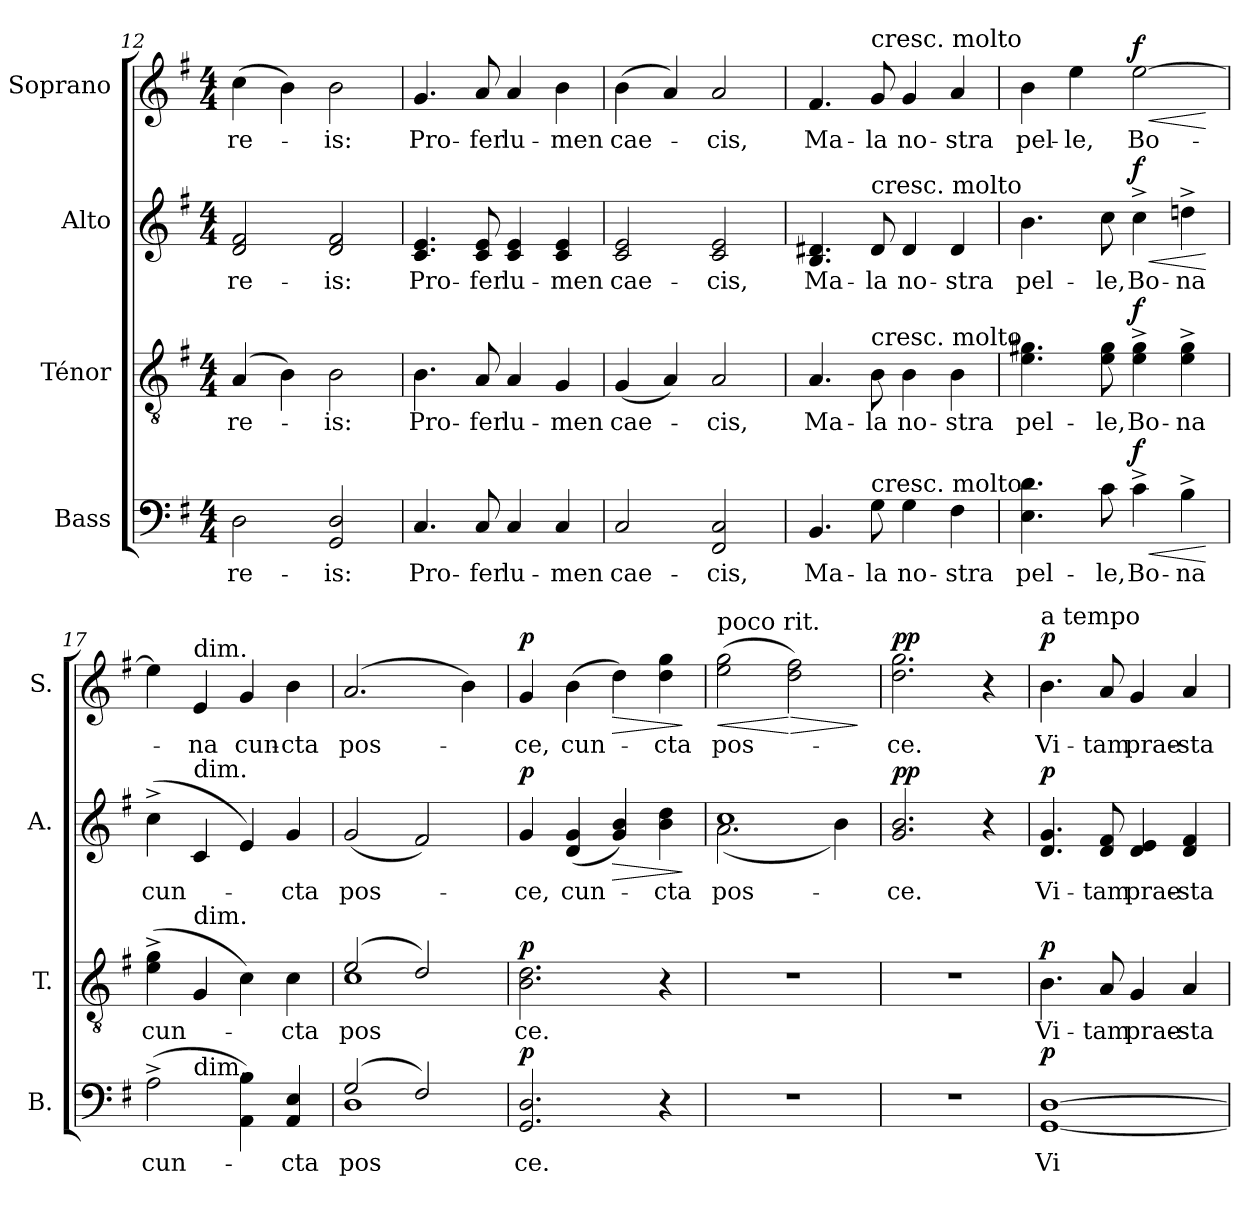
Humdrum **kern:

**kern	**text	**dynam	**kern	**text	**dynam	**kern	**text	**dynam	**kern	**text	**dynam
*part4	*part4	*part4	*part3	*part3	*part3	*part2	*part2	*part2	*part1	*part1	*part1
*staff4	*staff4	*staff4	*staff3	*staff3	*staff3	*staff2	*staff2	*staff2	*staff1	*staff1	*staff1
*I"Bass	*	*	*I"Ténor	*	*	*I"Alto	*	*	*I"Soprano	*	*
*I'B.	*	*	*I'T.	*	*	*I'A.	*	*	*I'S.	*	*
*clefF4	*	*	*clefGv2	*	*	*clefG2	*	*	*clefG2	*	*
*k[f#]	*	*	*k[f#]	*	*	*k[f#]	*	*	*k[f#]	*	*
*G:	*	*	*G:	*	*	*G:	*	*	*G:	*	*
*M4/4	*	*	*M4/4	*	*	*M4/4	*	*	*M4/4	*	*
=12	=12	=12	=12	=12	=12	=12	=12	=12	=12	=12	=12
!	!LO:LY:b	!	!	!LO:LY:b	!	!	!LO:LY:b	!	!	!LO:LY:b	!
2D\	re-	.	(>4A/	re-	.	2d/ 2f#/	re-	.	(>4cc\	re-	.
.	.	.	4B\)	.	.	.	.	.	4b\)	.	.
!	!LO:LY:b	!	!	!LO:LY:b	!	!	!LO:LY:b	!	!	!LO:LY:b	!
2GG/ 2D/	-is:	.	2B\	-is:	.	2d/ 2f#/	-is:	.	2b\	-is:	.
!!LO:PB:g=z
=13	=13	=13	=13	=13	=13	=13	=13	=13	=13	=13	=13
!	!LO:LY:b	!	!	!LO:LY:b	!	!	!LO:LY:b	!	!	!LO:LY:b	!
4.C/	Pro-	.	4.B\	Pro-	.	4.c/ 4.e/	Pro-	.	4.g/	Pro-	.
!	!LO:LY:b	!	!	!LO:LY:b	!	!	!LO:LY:b	!	!	!LO:LY:b	!
8C/	-fer	.	8A/	-fer	.	8c/ 8e/	-fer	.	8a/	-fer	.
!	!LO:LY:b	!	!	!LO:LY:b	!	!	!LO:LY:b	!	!	!LO:LY:b	!
4C/	lu-	.	4A/	lu-	.	4c/ 4e/	lu-	.	4a/	lu-	.
!	!LO:LY:b	!	!	!LO:LY:b	!	!	!LO:LY:b	!	!	!LO:LY:b	!
4C/	-men	.	4G/	-men	.	4c/ 4e/	-men	.	4b\	-men	.
=14	=14	=14	=14	=14	=14	=14	=14	=14	=14	=14	=14
!	!LO:LY:b	!	!	!LO:LY:b	!	!	!LO:LY:b	!	!	!LO:LY:b	!
2C/	cae-	.	(<4G/	cae-	.	2c/ 2e/	cae-	.	(>4b\	cae-	.
.	.	.	4A/)	.	.	.	.	.	4a/)	.	.
!	!LO:LY:b	!	!	!LO:LY:b	!	!	!LO:LY:b	!	!	!LO:LY:b	!
2FF#/ 2C/	-cis,	.	2A/	-cis,	.	2c/ 2e/	-cis,	.	2a/	-cis,	.
=15	=15	=15	=15	=15	=15	=15	=15	=15	=15	=15	=15
!	!LO:LY:b	!	!	!LO:LY:b	!	!	!LO:LY:b	!	!	!LO:LY:b	!
4.BB/	Ma-	.	4.A/	Ma-	.	4.B/ 4.d#X/	Ma-	.	4.f#/	Ma-	.
!	!	!	!	!	!	!	!	!	!LO:TX:a:t=cresc. molto	!	!
!	!	!	!	!	!	!LO:TX:a:t=cresc. molto	!	!	!	!	!
!	!	!	!LO:TX:a:t=cresc. molto	!	!	!	!	!	!	!	!
!LO:TX:a:t=cresc. molto	!	!	!	!	!	!	!	!	!	!	!
!	!LO:LY:b	!	!	!LO:LY:b	!	!	!LO:LY:b	!	!	!LO:LY:b	!
8G\	-la	.	8B\	-la	.	8d#/	-la	.	8g/	-la	.
!	!LO:LY:b	!	!	!LO:LY:b	!	!	!LO:LY:b	!	!	!LO:LY:b	!
4G\	no-	.	4B\	no-	.	4d#/	no-	.	4g/	no-	.
!	!LO:LY:b	!	!	!LO:LY:b	!	!	!LO:LY:b	!	!	!LO:LY:b	!
4F#\	-stra	.	4B\	-stra	.	4d#/	-stra	.	4a/	-stra	.
=16	=16	=16	=16	=16	=16	=16	=16	=16	=16	=16	=16
!	!LO:LY:b	!	!	!LO:LY:b	!	!	!LO:LY:b	!	!	!LO:LY:b	!
4.E\ 4.d\	pel-	.	4.e\ 4.g#X\	pel-	.	4.b\	pel-	.	4b\	pel-	.
!	!	!	!	!	!	!	!	!	!	!LO:LY:b	!
.	.	.	.	.	.	.	.	.	4ee\	-le,	.
!	!LO:LY:b	!	!	!LO:LY:b	!	!	!LO:LY:b	!	!	!	!
8c\	-le,	.	8e\ 8g#\	-le,	.	8cc\	-le,	.	.	.	.
!	!LO:LY:b	!LO:HP:b	!	!LO:LY:b	!	!	!LO:LY:b	!LO:HP:b	!	!LO:LY:b	!LO:HP:b
!	!	!LO:DY:n=1:a	!	!	!LO:DY:a	!	!	!LO:DY:n=1:a	!	!	!LO:DY:n=1:a
4c^\	Bo-	< f	4e\^ 4g#\^	Bo-	f	4cc^\	Bo-	< f	[>2ee\	Bo-	< f
!	!LO:LY:b	!	!	!LO:LY:b	!	!	!LO:LY:b	!	!	!	!
4B^\	-na	.	4e\^ 4g#\^	-na	.	4ddn^\	-na	.	.	.	.
.	.	[	.	.	.	.	.	[	.	.	[
=17	=17	=17	=17	=17	=17	=17	=17	=17	=17	=17	=17
!	!LO:LY:b	!	!	!LO:LY:b	!	!	!LO:LY:b	!	!	!	!
*^	*	*	*	*	*	*	*	*	*	*	*
(>2A^\	4ryy	cun-	.	(>4e\^ 4g\^	cun-	.	(>4cc^\	cun-	.	4ee\]	.	.
!	!	!	!	!	!	!	!	!	!	!LO:TX:a:t=dim.	!	!
!	!	!	!	!	!	!	!LO:TX:a:t=dim.	!	!	!	!	!
!	!	!	!	!LO:TX:a:t=dim.	!	!	!	!	!	!	!	!
!	!LO:TX:a:t=dim.	!	!	!	!	!	!	!	!	!	!	!
!	!	!	!	!	!	!	!	!	!	!	!LO:LY:b	!
.	2.ryy	.	.	4G/	.	.	4c/	.	.	4e/	-na	.
!	!	!	!	!	!	!	!	!	!	!	!LO:LY:b	!
4AA\ 4B\)	.	.	.	4c\)	.	.	4e/)	.	.	4g/	cun-	.
!	!	!LO:LY:b	!	!	!LO:LY:b	!	!	!LO:LY:b	!	!	!LO:LY:b	!
4AA/ 4E/	.	-cta	.	4c\	-cta	.	4g/	-cta	.	4b\	-cta	.
=18	=18	=18	=18	=18	=18	=18	=18	=18	=18	=18	=18	=18
!	!	!LO:LY:b	!	!	!LO:LY:b	!	!	!LO:LY:b	!	!	!LO:LY:b	!
*	*	*	*	*^	*	*	*	*	*	*	*	*
(>2G/	1D	pos	.	(>2e/	1c	pos	.	(<2g/	pos-	.	(>2.a/	pos-	.
2F#/)	.	.	.	2d/)	.	.	.	2f#/)	.	.	.	.	.
.	.	.	.	.	.	.	.	.	.	.	4b\)	.	.
*v	*v	*	*	*	*	*	*	*	*	*	*	*	*
*	*	*	*v	*v	*	*	*	*	*	*	*	*
!!LO:LB:g=z
=19	=19	=19	=19	=19	=19	=19	=19	=19	=19	=19	=19
!	!LO:LY:b	!LO:DY:a	!	!LO:LY:b	!LO:DY:a	!	!LO:LY:b	!LO:DY:a	!	!LO:LY:b	!LO:DY:a
2.GG/ 2.D/	-ce.	p	2.B\ 2.d\	-ce.	p	4g/	-ce,	p	4g/	-ce,	p
!	!	!	!	!	!	!	!LO:LY:b	!	!	!LO:LY:b	!
.	.	.	.	.	.	(<4d/ 4g/	cun-	.	(>4b\	cun-	.
!	!	!	!	!	!	!	!	!LO:HP:b	!	!	!LO:HP:b
.	.	.	.	.	.	4g/ 4b/)	.	>	4dd\)	.	>
!	!	!	!	!	!	!	!LO:LY:b	!	!	!LO:LY:b	!
4r	.	.	4r	.	.	4b\ 4dd\	-cta	.	4dd\ 4gg\	-cta	.
.	.	.	.	.	.	.	.	]	.	.	]
=20	=20	=20	=20	=20	=20	=20	=20	=20	=20	=20	=20
!	!	!	!	!	!	!	!	!	!LO:TX:a:t=poco rit.	!	!
!	!	!	!	!	!	!	!LO:LY:b	!	!	!LO:LY:b	!LO:HP:b
*	*	*	*	*	*	*^	*	*	*	*	*
1r	.	.	1r	.	.	1cc	(<2.a\	pos-	.	(>2ee\ 2gg\	pos-	<
!	!	!	!	!	!	!	!	!	!	!	!	!LO:HP:n=1:b
.	.	.	.	.	.	.	.	.	.	2dd\ 2ff#\)	.	[ >
.	.	.	.	.	.	.	4b\)	.	.	.	.	.
*	*	*	*	*	*	*v	*v	*	*	*	*	*
.	.	.	.	.	.	.	.	.	.	.	]
=21	=21	=21	=21	=21	=21	=21	=21	=21	=21	=21	=21
!	!	!	!	!	!	!	!LO:LY:b	!LO:DY:a	!	!LO:LY:b	!LO:DY:a
1r	.	.	1r	.	.	2.g/ 2.b/	-ce.	pp	2.dd\ 2.gg\	-ce.	pp
.	.	.	.	.	.	4r	.	.	4r	.	.
=22	=22	=22	=22	=22	=22	=22	=22	=22	=22	=22	=22
!	!	!	!	!	!	!	!	!	!LO:TX:a:t=a tempo	!	!
!	!LO:LY:b	!LO:DY:a	!	!LO:LY:b	!LO:DY:a	!	!LO:LY:b	!LO:DY:a	!	!LO:LY:b	!LO:DY:a
[<1GG [>1D	Vi	p	4.B\	Vi-	p	4.d/ 4.g/	Vi-	p	4.b\	Vi-	p
!	!	!	!	!LO:LY:b	!	!	!LO:LY:b	!	!	!LO:LY:b	!
.	.	.	8A/	-tam	.	8d/ 8f#/	-tam	.	8a/	-tam	.
!	!	!	!	!LO:LY:b	!	!	!LO:LY:b	!	!	!LO:LY:b	!
.	.	.	4G/	prae-	.	4d/ 4e/	prae-	.	4g/	prae-	.
!	!	!	!	!LO:LY:b	!	!	!LO:LY:b	!	!	!LO:LY:b	!
.	.	.	4A/	-sta	.	4d/ 4f#/	-sta	.	4a/	-sta	.
=	=	=	=	=	=	=	=	=	=	=	=
*-	*-	*-	*-	*-	*-	*-	*-	*-	*-	*-	*-
